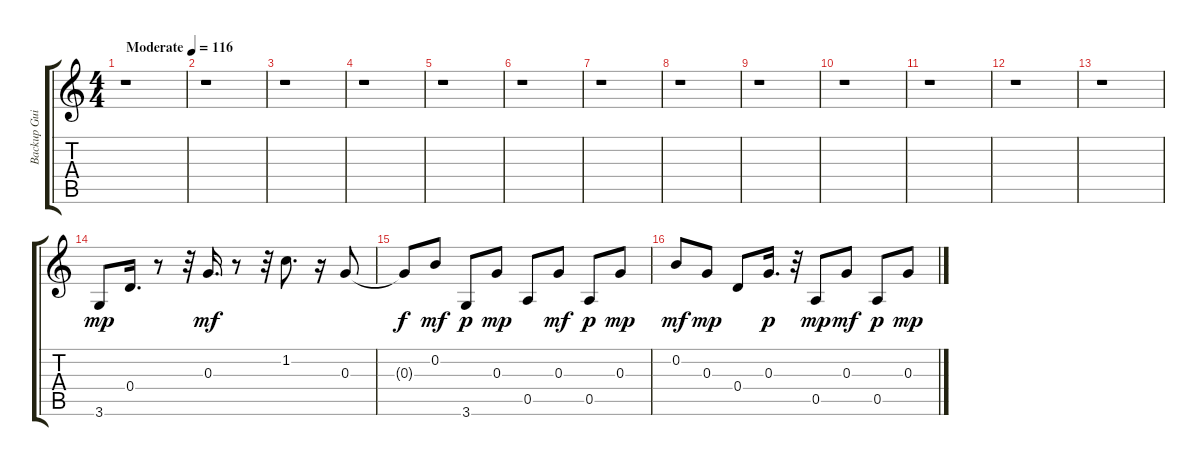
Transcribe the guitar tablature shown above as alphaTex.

\track ("Backup Guitar" "Backup Gui") {instrument electricguitarmuted}
\staff {score tabs}
\tuning (E4 B3 G3 D3 A2 E2) {hide}
\ts (4 4)
\tempo (116 "Moderate")
\clef g2
\ks c
r.1{dy mp instrument electricguitarmuted} |
r.1 |
r.1 |
r.1 |
r.1 |
r.1 |
r.1 |
r.1 |
r.1 |
r.1 |
r.1 |
r.1 |
r.1 |
3.6.8 0.4.16{d} r.8 r.32 0.3.16{d dy mf} r.8 r.32 1.2.8{d} r.16 0.3.8 |
0.3{t}.8{dy f} 0.2.8{dy mf} 3.6.8{dy p} 0.3.8{dy mp} 0.5.8 0.3.8{dy mf} 0.5.8{dy p} 0.3.8{dy mp} |
0.2.8{dy mf} 0.3.8{dy mp} 0.4.8 0.3.16{d dy p} r.32 0.5.8{dy mp} 0.3.8{dy mf} 0.5.8{dy p} 0.3.8{dy mp}
